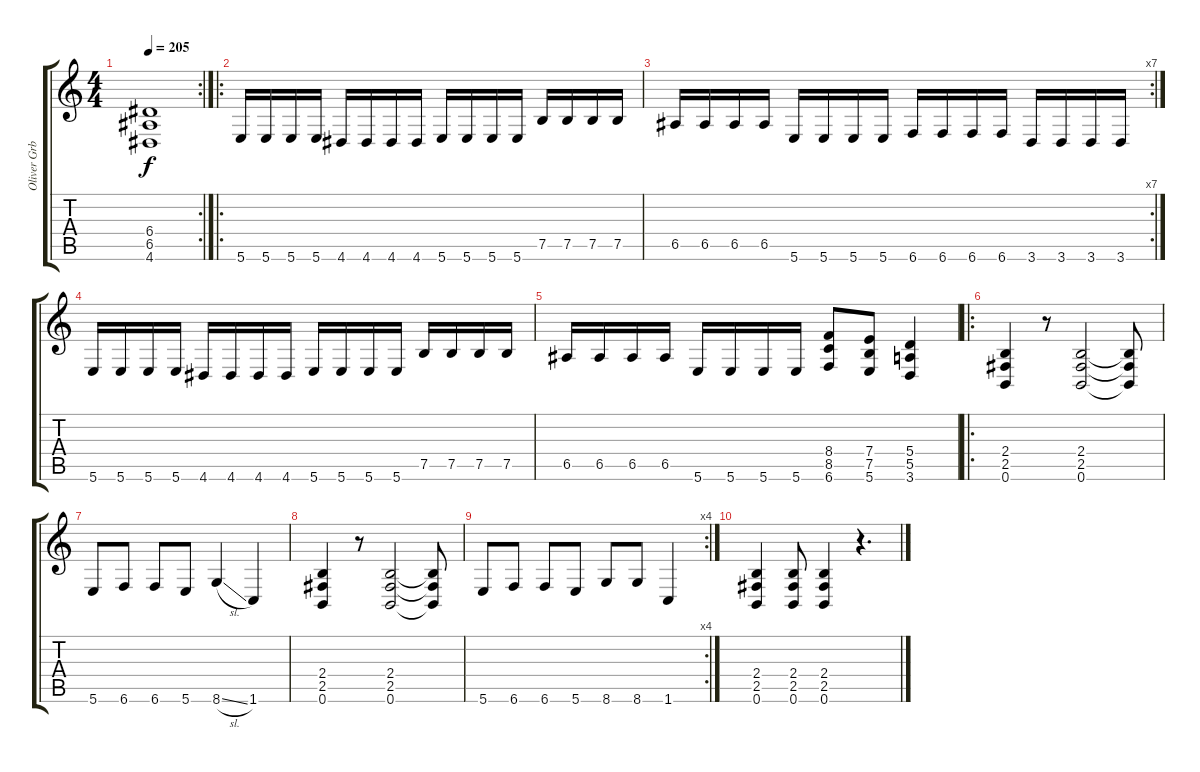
\track ("Oliver Grbavac" "Oliver Grb") {instrument distortionguitar}
\staff {score tabs}
\tuning (B3 Gb3 D3 A2 E2 B1) {hide}
\rc 2
\ts (4 4)
\tempo 205
\clef g2
\ks c
(6.4{t} 6.5{t} 4.6{t}).1{dy f} |
\ro
5.6.16 5.6.16 5.6.16 5.6.16 4.6.16 4.6.16 4.6.16 4.6.16 5.6.16 5.6.16 5.6.16 5.6.16 7.5.16 7.5.16 7.5.16 7.5.16 |
\rc 7
6.5.16 6.5.16 6.5.16 6.5.16 5.6.16 5.6.16 5.6.16 5.6.16 6.6.16 6.6.16 6.6.16 6.6.16 3.6.16 3.6.16 3.6.16 3.6.16 |
5.6.16 5.6.16 5.6.16 5.6.16 4.6.16 4.6.16 4.6.16 4.6.16 5.6.16 5.6.16 5.6.16 5.6.16 7.5.16 7.5.16 7.5.16 7.5.16 |
6.5.16 6.5.16 6.5.16 6.5.16 5.6.16 5.6.16 5.6.16 5.6.16 (8.4 8.5 6.6).8 (7.4 7.5 5.6).8 (5.4 5.5 3.6).4 |
\ro
(2.4 2.5 0.6).4 r.8 (2.4 2.5 0.6).2 (2.4{t} 2.5{t} 0.6{t}).8 |
5.6.8 6.6.8 6.6.8 5.6.8 8.6{sl}.4 1.6.4 |
(2.4 2.5 0.6).4 r.8 (2.4 2.5 0.6).2 (2.4{t} 2.5{t} 0.6{t}).8 |
\rc 4
5.6.8 6.6.8 6.6.8 5.6.8 8.6.8 8.6.8 1.6.4 |
(2.4 2.5 0.6).4 (2.4 2.5 0.6).8 (2.4 2.5 0.6).4 r.4{d}
